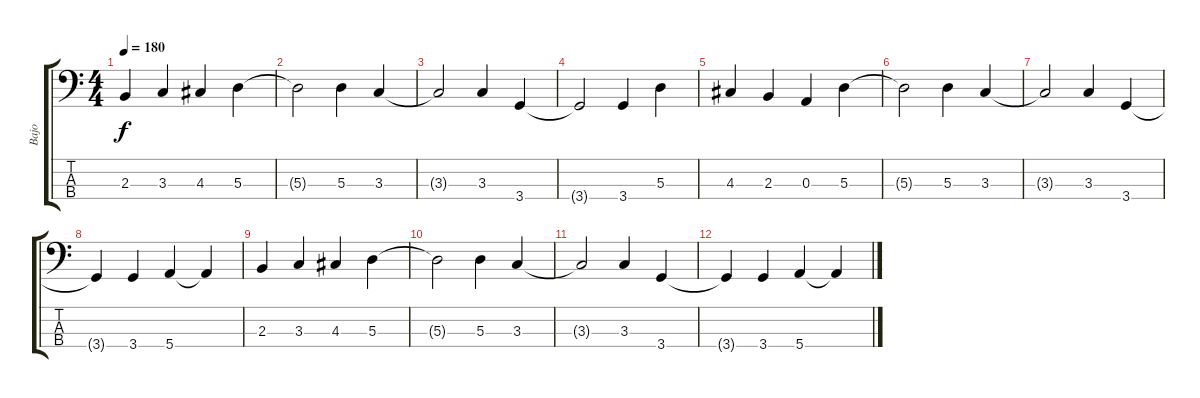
\track ("Bajo" "Bajo") {instrument electricbassfinger}
\staff {score tabs}
\tuning (G2 D2 A1 E1) {hide}
\ts (4 4)
\tempo 180
\clef f4
\ks c
2.3.4{dy f} 3.3.4 4.3.4 5.3.4 |
5.3{t}.2 5.3.4 3.3.4 |
3.3{t}.2 3.3.4 3.4.4 |
3.4{t}.2 3.4.4 5.3.4 |
4.3.4 2.3.4 0.3.4 5.3.4 |
5.3{t}.2 5.3.4 3.3.4 |
3.3{t}.2 3.3.4 3.4.4 |
3.4{t}.4 3.4.4 5.4.4 5.4{t}.4 |
2.3.4 3.3.4 4.3.4 5.3.4 |
5.3{t}.2 5.3.4 3.3.4 |
3.3{t}.2 3.3.4 3.4.4 |
3.4{t}.4 3.4.4 5.4.4 5.4{t}.4
